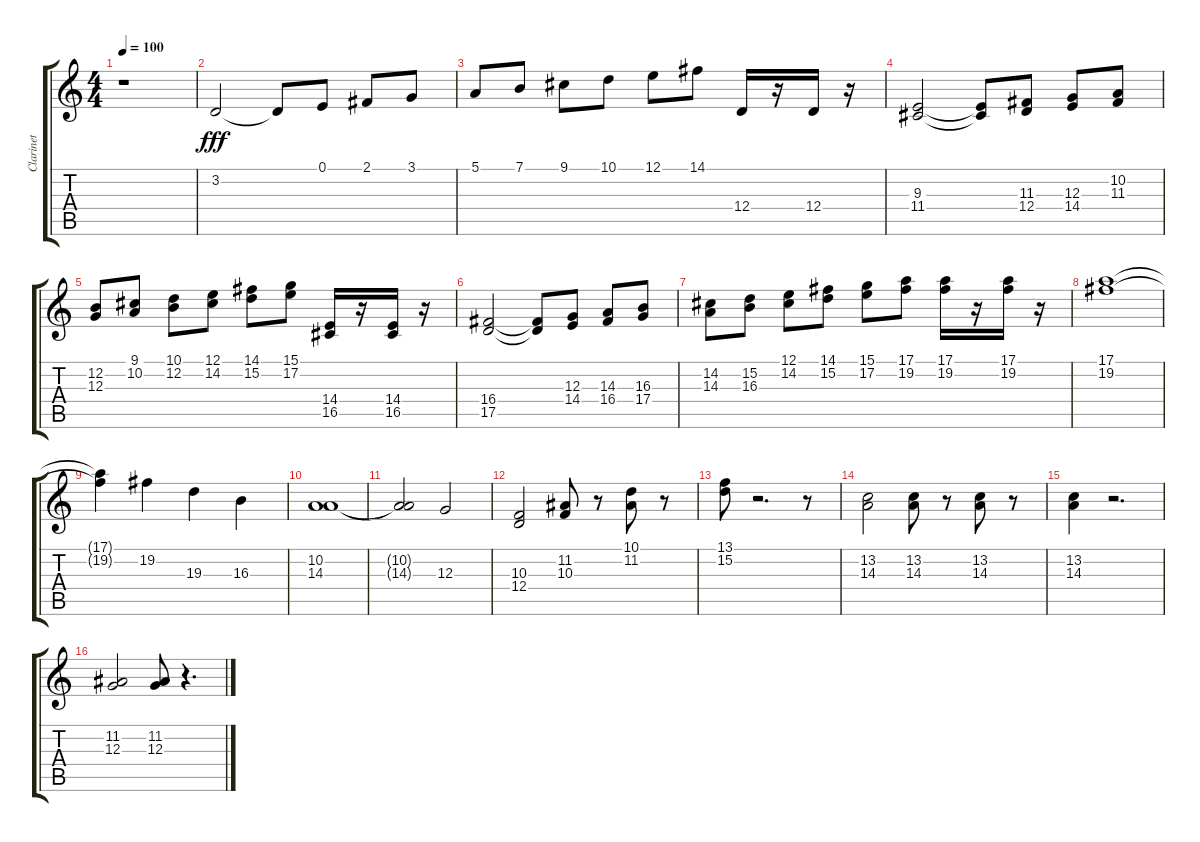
\track ("Clarinet" "Clarinet") {instrument clarinet}
\staff {score tabs}
\tuning (E4 B3 G3 D3 A2 E2) {hide}
\ts (4 4)
\tempo 100
\clef g2
\ks c
r.1{dy fff} |
3.2.2 3.2{t}.8 0.1.8 2.1.8 3.1.8 |
5.1.8 7.1.8 9.1.8 10.1.8 12.1.8 14.1.8 12.4.16 r.16 12.4.16 r.16 |
(9.3 11.4).2 (9.3{t} 11.4{t}).8 (11.3 12.4).8 (12.3 14.4).8 (10.2 11.3).8 |
(12.2 12.3).8 (9.1 10.2).8 (10.1 12.2).8 (12.1 14.2).8 (14.1 15.2).8 (15.1 17.2).8 (14.4 16.5).16 r.16 (14.4 16.5).16 r.16 |
(16.4 17.5).2 (16.4{t} 17.5{t}).8 (12.3 14.4).8 (14.3 16.4).8 (16.3 17.4).8 |
(14.2 14.3).8 (15.2 16.3).8 (12.1 14.2).8 (14.1 15.2).8 (15.1 17.2).8 (17.1 19.2).8 (17.1 19.2).16 r.16 (17.1 19.2).16 r.16 |
(17.1 19.2).1 |
(17.1{t} 19.2{t}).4 19.2.4 19.3.4 16.3.4 |
(10.2 14.3).1 |
(10.2{t} 14.3{t}).2 12.3.2 |
(10.3 12.4).2 (11.2 10.3).8 r.8 (10.1 11.2).8 r.8 |
(13.1 15.2).8 r.2{d} r.8 |
(13.2 14.3).2 (13.2 14.3).8 r.8 (13.2 14.3).8 r.8 |
(13.2 14.3).4 r.2{d} |
(11.2 12.3).2 (11.2 12.3).8 r.4{d}
